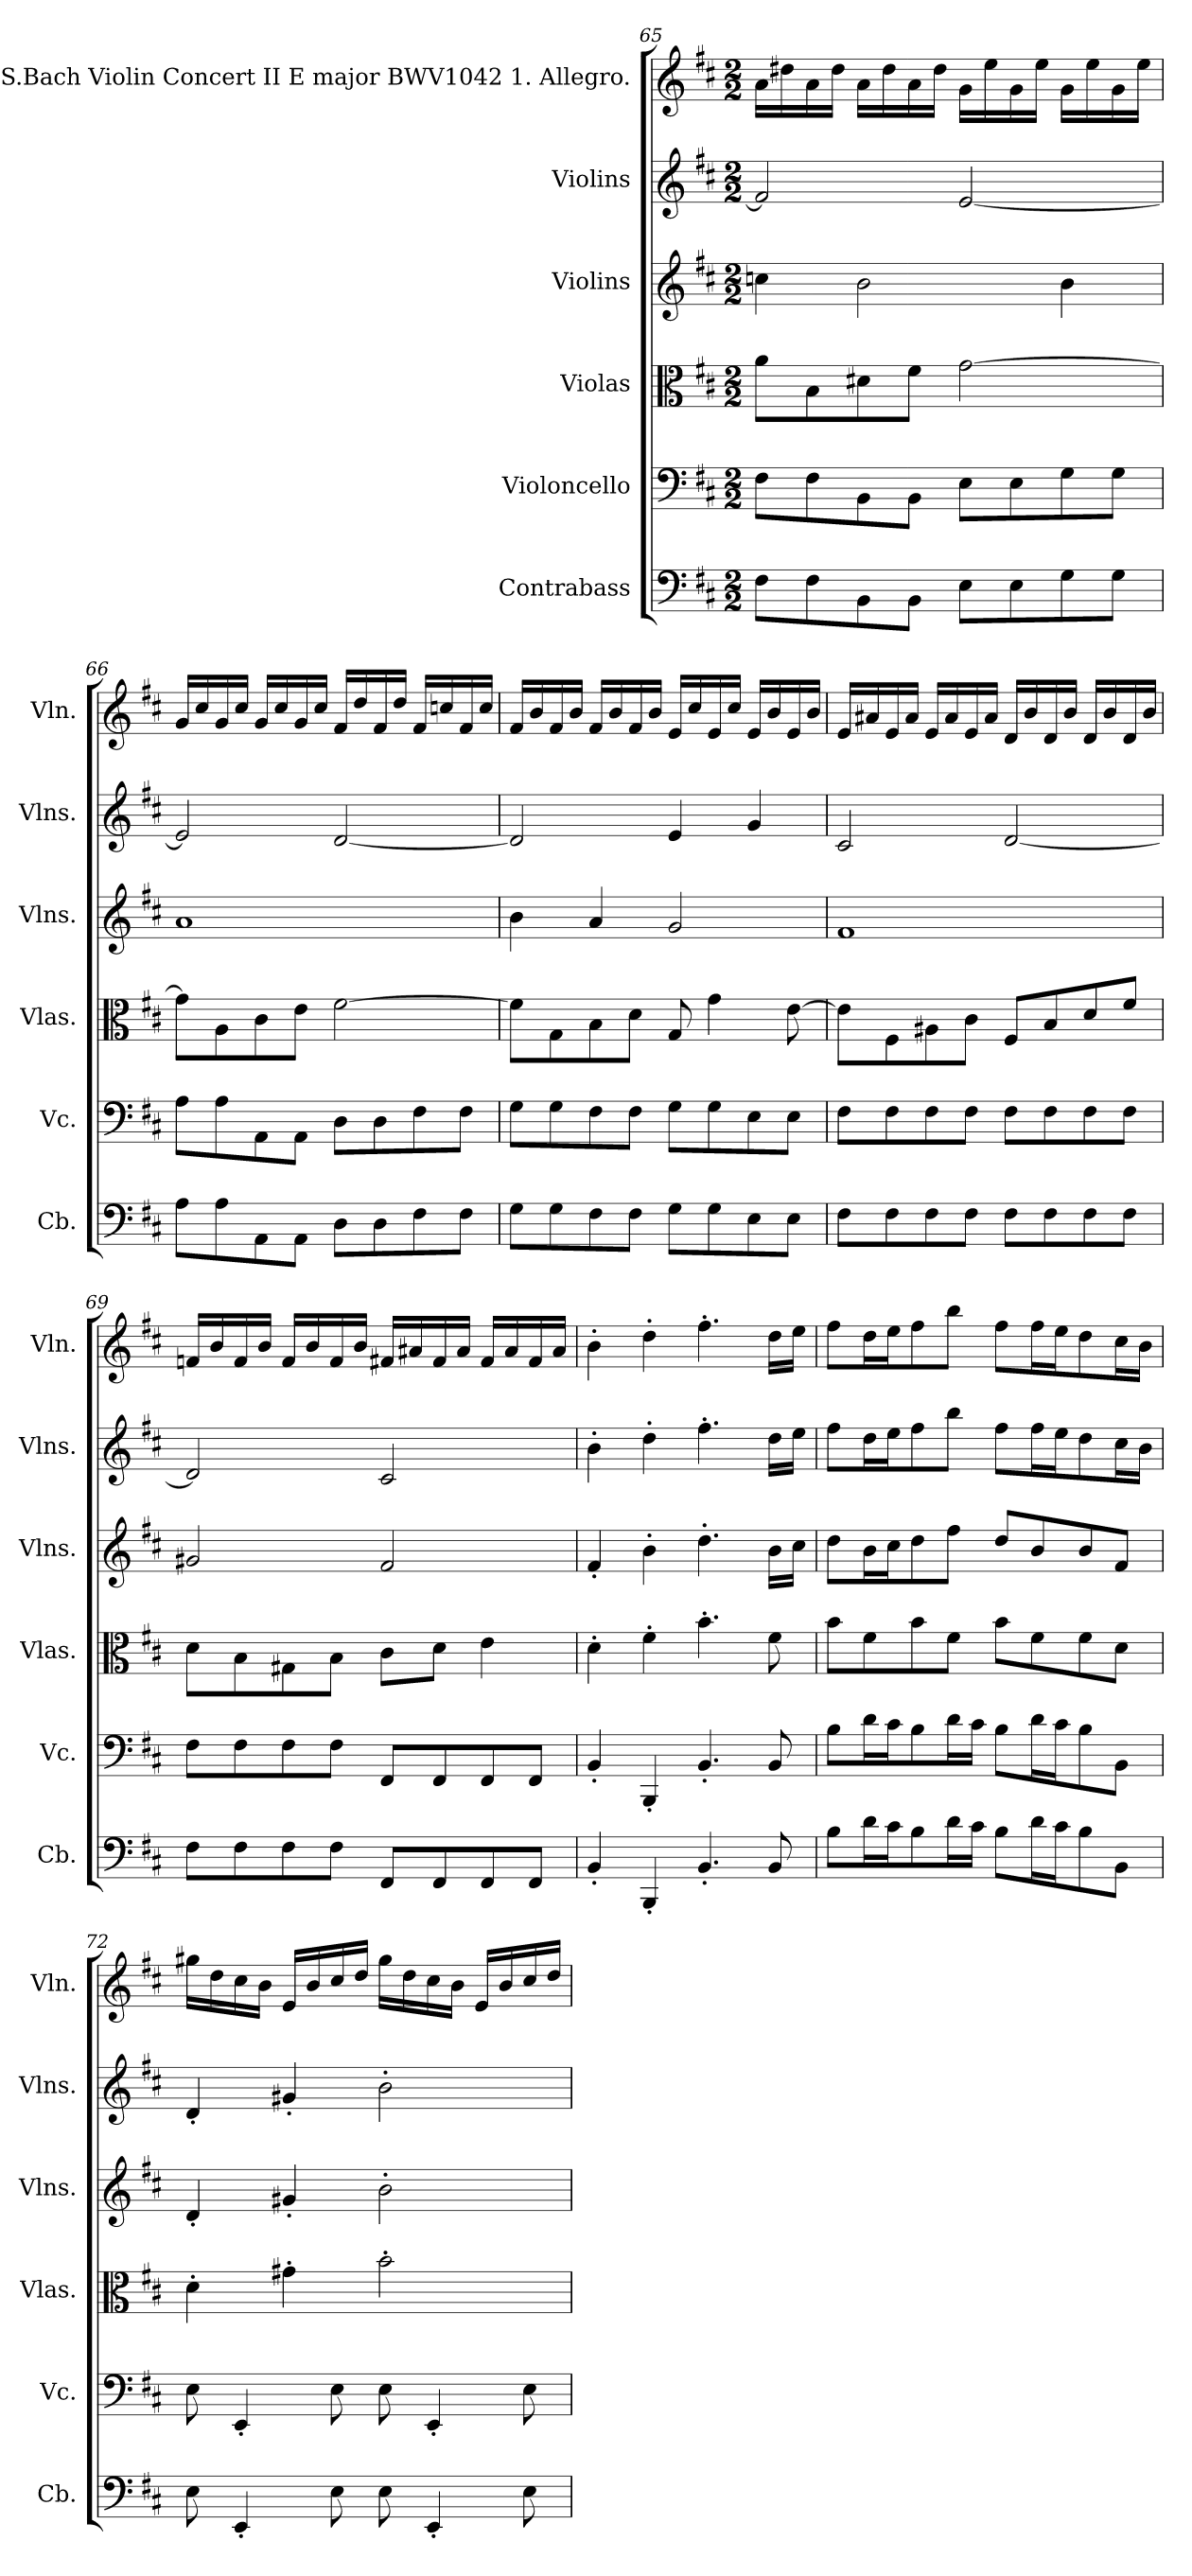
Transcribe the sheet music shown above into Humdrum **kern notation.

**kern	**kern	**kern	**kern	**kern	**kern
*part6	*part5	*part4	*part3	*part2	*part1
*staff6	*staff5	*staff4	*staff3	*staff2	*staff1
*I"Contrabass	*I"Violoncello	*I"Violas	*I"Violins	*I"Violins	*I"Violin, J.S.Bach Violin Concert II E major BWV1042 1. Allegro.
*I'Cb.	*I'Vc.	*I'Vlas.	*I'Vlns.	*I'Vlns.	*I'Vln.
!!LO:LB:g=z
*clefF4	*clefF4	*clefC3	*clefG2	*clefG2	*clefG2
*ITrd7c12	*	*	*	*	*
*k[f#c#]	*k[f#c#]	*k[f#c#]	*k[f#c#]	*k[f#c#]	*k[f#c#]
*M2/2	*M2/2	*M2/2	*M2/2	*M2/2	*M2/2
=65	=65	=65	=65	=65	=65
8FF#\L	8F#\L	8a\L	4ccn\	2f#/]	16a\LL
.	.	.	.	.	16dd#X\
8FF#\	8F#\	8B\	.	.	16a\
.	.	.	.	.	16dd#\JJ
8BBB\	8BB\	8d#X\	2b\	.	16a\LL
.	.	.	.	.	16dd#\
8BBB\J	8BB\J	8f#\J	.	.	16a\
.	.	.	.	.	16dd#\JJ
8EE\L	8E\L	[2g\	.	[2e/	16g\LL
.	.	.	.	.	16ee\
8EE\	8E\	.	.	.	16g\
.	.	.	.	.	16ee\JJ
8GG\	8G\	.	4b\	.	16g\LL
.	.	.	.	.	16ee\
8GG\J	8G\J	.	.	.	16g\
.	.	.	.	.	16ee\JJ
=66	=66	=66	=66	=66	=66
8AA\L	8A\L	8g\L]	1a	2e/]	16g/LL
.	.	.	.	.	16cc#/
8AA\	8A\	8A\	.	.	16g/
.	.	.	.	.	16cc#/JJ
8AAA\	8AA\	8c#\	.	.	16g/LL
.	.	.	.	.	16cc#/
8AAA\J	8AA\J	8e\J	.	.	16g/
.	.	.	.	.	16cc#/JJ
8DD\L	8D\L	[2f#\	.	[2d/	16f#/LL
.	.	.	.	.	16dd/
8DD\	8D\	.	.	.	16f#/
.	.	.	.	.	16dd/JJ
8FF#\	8F#\	.	.	.	16f#/LL
.	.	.	.	.	16ccn/
8FF#\J	8F#\J	.	.	.	16f#/
.	.	.	.	.	16cc/JJ
!!LO:PB:g=z
=67	=67	=67	=67	=67	=67
8GG\L	8G\L	8f#\L]	4b\	2d/]	16f#/LL
.	.	.	.	.	16b/
8GG\	8G\	8G\	.	.	16f#/
.	.	.	.	.	16b/JJ
8FF#\	8F#\	8B\	4a/	.	16f#/LL
.	.	.	.	.	16b/
8FF#\J	8F#\J	8d\J	.	.	16f#/
.	.	.	.	.	16b/JJ
8GG\L	8G\L	8G/	2g/	4e/	16e/LL
.	.	.	.	.	16cc#/
8GG\	8G\	4g\	.	.	16e/
.	.	.	.	.	16cc#/JJ
8EE\	8E\	.	.	4g/	16e/LL
.	.	.	.	.	16b/
8EE\J	8E\J	[8e\	.	.	16e/
.	.	.	.	.	16b/JJ
=68	=68	=68	=68	=68	=68
8FF#\L	8F#\L	8e\L]	1f#	2c#/	16e/LL
.	.	.	.	.	16a#X/
8FF#\	8F#\	8F#\	.	.	16e/
.	.	.	.	.	16a#/JJ
8FF#\	8F#\	8A#X\	.	.	16e/LL
.	.	.	.	.	16a#/
8FF#\J	8F#\J	8c#\J	.	.	16e/
.	.	.	.	.	16a#/JJ
8FF#\L	8F#\L	8F#/L	.	[2d/	16d/LL
.	.	.	.	.	16b/
8FF#\	8F#\	8B/	.	.	16d/
.	.	.	.	.	16b/JJ
8FF#\	8F#\	8d/	.	.	16d/LL
.	.	.	.	.	16b/
8FF#\J	8F#\J	8f#/J	.	.	16d/
.	.	.	.	.	16b/JJ
!!LO:LB:g=z
=69	=69	=69	=69	=69	=69
8FF#\L	8F#\L	8d\L	2g#X/	2d/]	16fn/LL
.	.	.	.	.	16b/
8FF#\	8F#\	8B\	.	.	16f/
.	.	.	.	.	16b/JJ
8FF#\	8F#\	8G#X\	.	.	16f/LL
.	.	.	.	.	16b/
8FF#\J	8F#\J	8B\J	.	.	16f/
.	.	.	.	.	16b/JJ
8FFF#/L	8FF#/L	8c#\L	2f#/	2c#/	16f#X/LL
.	.	.	.	.	16a#X/
8FFF#/	8FF#/	8d\J	.	.	16f#/
.	.	.	.	.	16a#/JJ
8FFF#/	8FF#/	4e\	.	.	16f#/LL
.	.	.	.	.	16a#/
8FFF#/J	8FF#/J	.	.	.	16f#/
.	.	.	.	.	16a#/JJ
=70	=70	=70	=70	=70	=70
4BBB'/	4BB'/	4d'\	4f#'/	4b'\	4b'\
4BBBB'/	4BBB'/	4f#'\	4b'\	4dd'\	4dd'\
4.BBB'/	4.BB'/	4.b'\	4.dd'\	4.ff#'\	4.ff#'\
8BBB/	8BB/	8f#\	16b\LL	16dd\LL	16dd\LL
.	.	.	16cc#\JJ	16ee\JJ	16ee\JJ
=71	=71	=71	=71	=71	=71
8BB\L	8B\L	8b\L	8dd\L	8ff#\L	8ff#\L
16D\L	16d\L	8f#\	16b\L	16dd\L	16dd\L
16C#\J	16c#\J	.	16cc#\J	16ee\J	16ee\J
8BB\	8B\	8b\	8dd\	8ff#\	8ff#\
16D\L	16d\L	8f#\J	8ff#\J	8bb\J	8bb\J
16C#\JJ	16c#\JJ	.	.	.	.
8BB\L	8B\L	8b\L	8dd/L	8ff#\L	8ff#\L
16D\L	16d\L	8f#\	8b/	16ff#\L	16ff#\L
16C#\J	16c#\J	.	.	16ee\J	16ee\J
8BB\	8B\	8f#\	8b/	8dd\	8dd\
8BBB\J	8BB\J	8d\J	8f#/J	16cc#\L	16cc#\L
.	.	.	.	16b\JJ	16b\JJ
!!LO:LB:g=z
=72	=72	=72	=72	=72	=72
8EE\	8E\	4d'\	4d'/	4d'/	16gg#X\LL
.	.	.	.	.	16dd\
4EEE'/	4EE'/	.	.	.	16cc#\
.	.	.	.	.	16b\JJ
.	.	4g#X'\	4g#X'/	4g#X'/	16e/LL
.	.	.	.	.	16b/
8EE\	8E\	.	.	.	16cc#/
.	.	.	.	.	16dd/JJ
8EE\	8E\	2b'\	2b'\	2b'\	16gg#\LL
.	.	.	.	.	16dd\
4EEE'/	4EE'/	.	.	.	16cc#\
.	.	.	.	.	16b\JJ
.	.	.	.	.	16e/LL
.	.	.	.	.	16b/
8EE\	8E\	.	.	.	16cc#/
.	.	.	.	.	16dd/JJ
=	=	=	=	=	=
*-	*-	*-	*-	*-	*-
